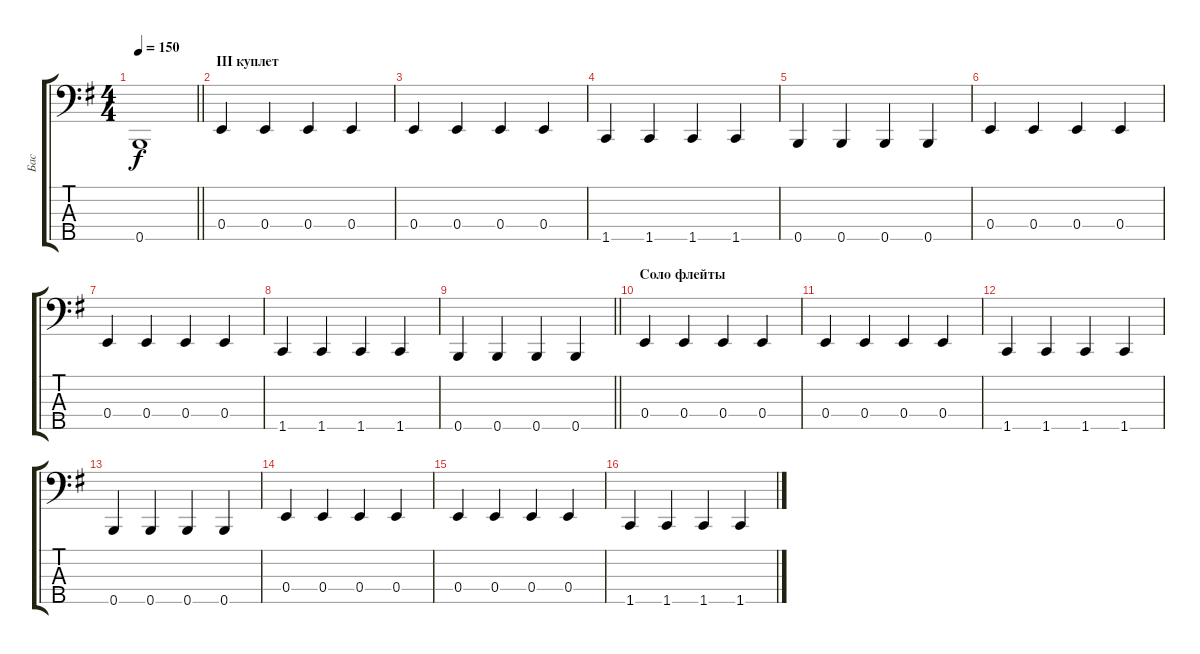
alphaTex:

\track ("Бас" "Бас") {instrument electricbassfinger}
\staff {score tabs}
\tuning (G2 D2 A1 E1 B0) {hide}
\ts (4 4)
\tempo 150
\clef f4
\barLineRight lightlight
\ks eminor
0.5.1{dy f} |
\section ("" "III куплет")
0.4.4 0.4.4 0.4.4 0.4.4 |
0.4.4 0.4.4 0.4.4 0.4.4 |
1.5.4 1.5.4 1.5.4 1.5.4 |
0.5.4 0.5.4 0.5.4 0.5.4 |
0.4.4 0.4.4 0.4.4 0.4.4 |
0.4.4 0.4.4 0.4.4 0.4.4 |
1.5.4 1.5.4 1.5.4 1.5.4 |
\barLineRight lightlight
0.5.4 0.5.4 0.5.4 0.5.4 |
\section ("" "Соло флейты")
0.4.4 0.4.4 0.4.4 0.4.4 |
0.4.4 0.4.4 0.4.4 0.4.4 |
1.5.4 1.5.4 1.5.4 1.5.4 |
0.5.4 0.5.4 0.5.4 0.5.4 |
0.4.4 0.4.4 0.4.4 0.4.4 |
0.4.4 0.4.4 0.4.4 0.4.4 |
1.5.4 1.5.4 1.5.4 1.5.4
